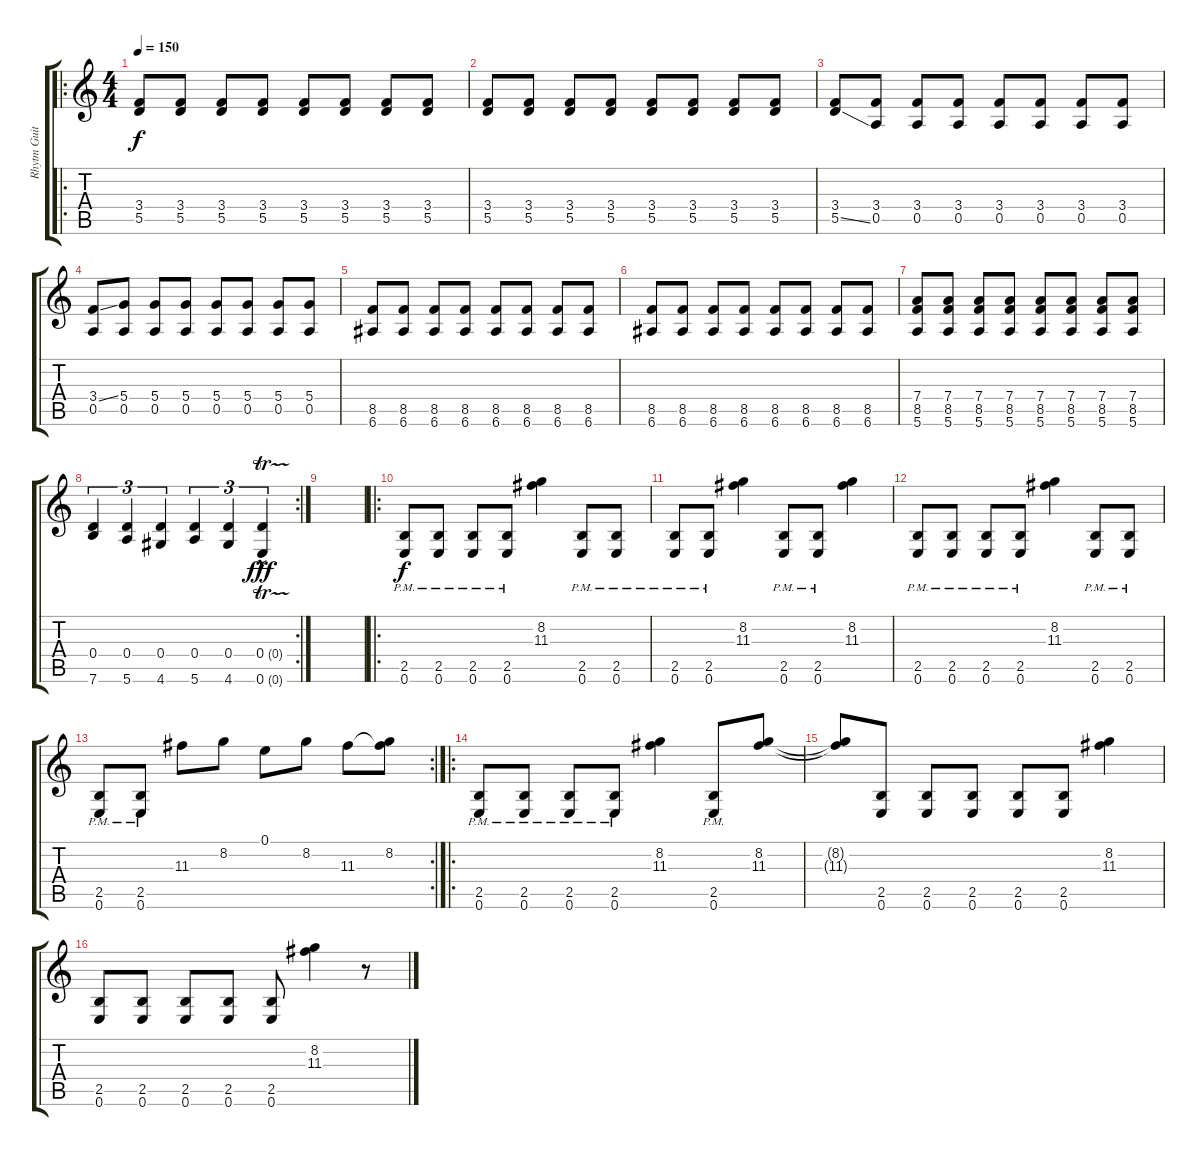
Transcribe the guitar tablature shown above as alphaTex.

\track ("Rhytm Guitar" "Rhytm Guit") {instrument distortionguitar}
\staff {score tabs}
\tuning (E4 B3 G3 D3 A2 E2) {hide}
\ro
\ts (4 4)
\tempo 150
\clef g2
\ks c
(3.4 5.5).8{dy f} (3.4 5.5).8 (3.4 5.5).8 (3.4 5.5).8 (3.4 5.5).8 (3.4 5.5).8 (3.4 5.5).8 (3.4 5.5).8 |
(3.4 5.5).8 (3.4 5.5).8 (3.4 5.5).8 (3.4 5.5).8 (3.4 5.5).8 (3.4 5.5).8 (3.4 5.5).8 (3.4 5.5).8 |
(3.4 5.5{ss}).8 (3.4 0.5).8 (3.4 0.5).8 (3.4 0.5).8 (3.4 0.5).8 (3.4 0.5).8 (3.4 0.5).8 (3.4 0.5).8 |
(3.4{ss} 0.5).8 (5.4 0.5).8 (5.4 0.5).8 (5.4 0.5).8 (5.4 0.5).8 (5.4 0.5).8 (5.4 0.5).8 (5.4 0.5).8 |
(8.5 6.6).8 (8.5 6.6).8 (8.5 6.6).8 (8.5 6.6).8 (8.5 6.6).8 (8.5 6.6).8 (8.5 6.6).8 (8.5 6.6).8 |
(8.5 6.6).8 (8.5 6.6).8 (8.5 6.6).8 (8.5 6.6).8 (8.5 6.6).8 (8.5 6.6).8 (8.5 6.6).8 (8.5 6.6).8 |
(7.4 8.5 5.6).8 (7.4 8.5 5.6).8 (7.4 8.5 5.6).8 (7.4 8.5 5.6).8 (7.4 8.5 5.6).8 (7.4 8.5 5.6).8 (7.4 8.5 5.6).8 (7.4 8.5 5.6).8 |
\rc 2
(0.4 7.6).4{tu (3 2)} (0.4 5.6).4{tu (3 2)} (0.4 4.6).4{tu (3 2)} (0.4 5.6).4{tu (3 2)} (0.4 4.6).4{tu (3 2)} (0.4{tr (0 16) hac} 0.6{tr (0 16) hac}).4{tu (3 2) dy fff} |
|
\ro
(2.5{pm} 0.6{pm}).8{dy f} (2.5{pm} 0.6{pm}).8 (2.5{pm} 0.6{pm}).8 (2.5{pm} 0.6{pm}).8 (8.2 11.3).4 (2.5{pm} 0.6{pm}).8 (2.5{pm} 0.6{pm}).8 |
(2.5{pm} 0.6{pm}).8 (2.5{pm} 0.6{pm}).8 (8.2 11.3).4 (2.5{pm} 0.6{pm}).8 (2.5{pm} 0.6{pm}).8 (8.2 11.3).4 |
(2.5{pm} 0.6{pm}).8 (2.5{pm} 0.6{pm}).8 (2.5{pm} 0.6{pm}).8 (2.5{pm} 0.6{pm}).8 (8.2 11.3).4 (2.5{pm} 0.6{pm}).8 (2.5{pm} 0.6{pm}).8 |
\rc 2
(2.5{pm} 0.6{pm}).8 (2.5{pm} 0.6{pm}).8 11.3.8 8.2.8 0.1.8 8.2.8 11.3.8 (8.2 11.3{t}).8 |
\ro
(2.5{pm} 0.6{pm}).8 (2.5{pm} 0.6{pm}).8 (2.5{pm} 0.6{pm}).8 (2.5{pm} 0.6{pm}).8 (8.2 11.3).4 (2.5{pm} 0.6{pm}).8 (8.2 11.3).8 |
(8.2{t} 11.3{t}).8 (2.5 0.6).8 (2.5 0.6).8 (2.5 0.6).8 (2.5 0.6).8 (2.5 0.6).8 (8.2 11.3).4 |
(2.5 0.6).8 (2.5 0.6).8 (2.5 0.6).8 (2.5 0.6).8 (2.5 0.6).8 (8.2 11.3).4 r.8
